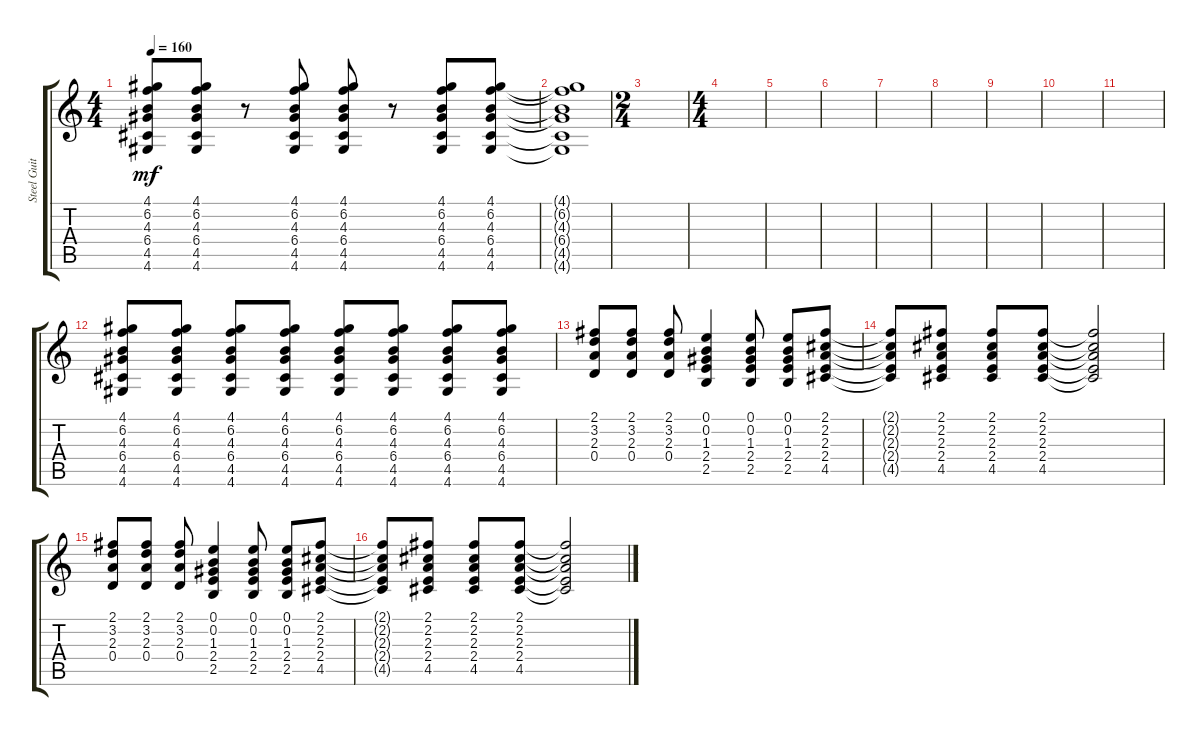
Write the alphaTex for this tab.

\track ("Steel Guitar" "Steel Guit") {instrument acousticguitarsteel}
\staff {score tabs}
\tuning (E4 B3 G3 D3 A2 E2) {hide}
\ts (4 4)
\tempo 160
\clef g2
\ks c
(4.1 6.2 4.3 6.4 4.5 4.6).8{dy mf} (4.1 6.2 4.3 6.4 4.5 4.6).8 r.8 (4.1 6.2 4.3 6.4 4.5 4.6).8 (4.1 6.2 4.3 6.4 4.5 4.6).8 r.8 (4.1 6.2 4.3 6.4 4.5 4.6).8 (4.1 6.2 4.3 6.4 4.5 4.6).8 |
(4.1{t} 6.2{t} 4.3{t} 6.4{t} 4.5{t} 4.6{t}).1 |
\ts (2 4)
|
\ts (4 4)
|
|
|
|
|
|
|
|
(4.1 6.2 4.3 6.4 4.5 4.6).8 (4.1 6.2 4.3 6.4 4.5 4.6).8 (4.1 6.2 4.3 6.4 4.5 4.6).8 (4.1 6.2 4.3 6.4 4.5 4.6).8 (4.1 6.2 4.3 6.4 4.5 4.6).8 (4.1 6.2 4.3 6.4 4.5 4.6).8 (4.1 6.2 4.3 6.4 4.5 4.6).8 (4.1 6.2 4.3 6.4 4.5 4.6).8 |
(2.1 3.2 2.3 0.4).8 (2.1 3.2 2.3 0.4).8 (2.1 3.2 2.3 0.4).8 (0.1 0.2 1.3 2.4 2.5).4 (0.1 0.2 1.3 2.4 2.5).8 (0.1 0.2 1.3 2.4 2.5).8 (2.1 2.2 2.3 2.4 4.5).8 |
(2.1{t} 2.2{t} 2.3{t} 2.4{t} 4.5{t}).8 (2.1 2.2 2.3 2.4 4.5).8 (2.1 2.2 2.3 2.4 4.5).8 (2.1 2.2 2.3 2.4 4.5).8 (2.1{t} 2.2{t} 2.3{t} 2.4{t} 4.5{t}).2 |
(2.1 3.2 2.3 0.4).8 (2.1 3.2 2.3 0.4).8 (2.1 3.2 2.3 0.4).8 (0.1 0.2 1.3 2.4 2.5).4 (0.1 0.2 1.3 2.4 2.5).8 (0.1 0.2 1.3 2.4 2.5).8 (2.1 2.2 2.3 2.4 4.5).8 |
(2.1{t} 2.2{t} 2.3{t} 2.4{t} 4.5{t}).8 (2.1 2.2 2.3 2.4 4.5).8 (2.1 2.2 2.3 2.4 4.5).8 (2.1 2.2 2.3 2.4 4.5).8 (2.1{t} 2.2{t} 2.3{t} 2.4{t} 4.5{t}).2
